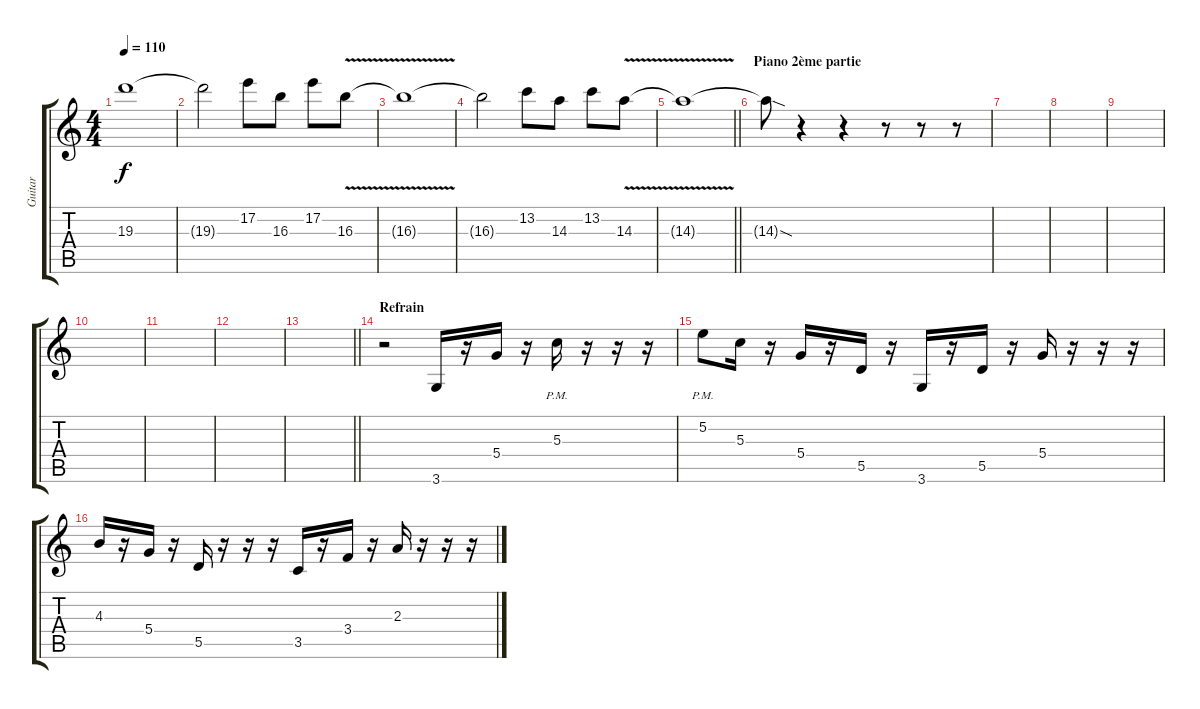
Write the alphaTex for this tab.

\track ("Guitar" "Guitar") {instrument distortionguitar}
\staff {score tabs}
\tuning (E4 B3 G3 D3 A2 E2) {hide}
\ts (4 4)
\tempo 110
\clef g2
\ks c
19.3{t}.1{dy f} |
19.3{t}.2 17.2.8 16.3.8 17.2.8 16.3{v}.8 |
16.3{t}.1 |
16.3{t}.2 13.2.8 14.3.8 13.2.8 14.3{v}.8 |
\barLineRight lightlight
14.3{t}.1 |
\section ("" "Piano 2ème partie")
14.3{sod t}.8 r.4 r.4 r.8 r.8 r.8 |
|
|
|
|
|
|
\barLineRight lightlight
|
\section ("" "Refrain")
r.2 3.6.16 r.16 5.4.16 r.16 5.3{pm}.16 r.16 r.16 r.16 |
5.2{pm}.8 5.3.16 r.16 5.4.16 r.16 5.5.16 r.16 3.6.16 r.16 5.5.16 r.16 5.4.16 r.16 r.16 r.16 |
4.3.16 r.16 5.4.16 r.16 5.5.16 r.16 r.16 r.16 3.5.16 r.16 3.4.16 r.16 2.3.16 r.16 r.16 r.16
